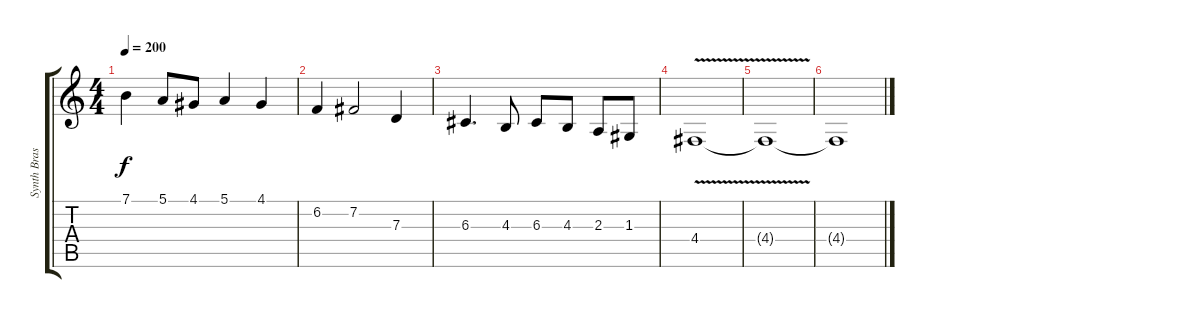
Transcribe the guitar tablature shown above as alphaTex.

\track ("Synth Brass" "Synth Bras") {instrument synthbrass1}
\staff {score tabs}
\tuning (E4 B3 G3 D3 A2 E2) {hide}
\ts (4 4)
\tempo 200
\clef g2
\ks c
7.1.4{dy f} 5.1.8 4.1.8 5.1.4 4.1.4 |
6.2.4 7.2.2 7.3.4 |
6.3.4{d} 4.3.8 6.3.8 4.3.8 2.3.8 1.3.8 |
4.4{v}.1 |
4.4{t}.1 |
4.4{t}.1
